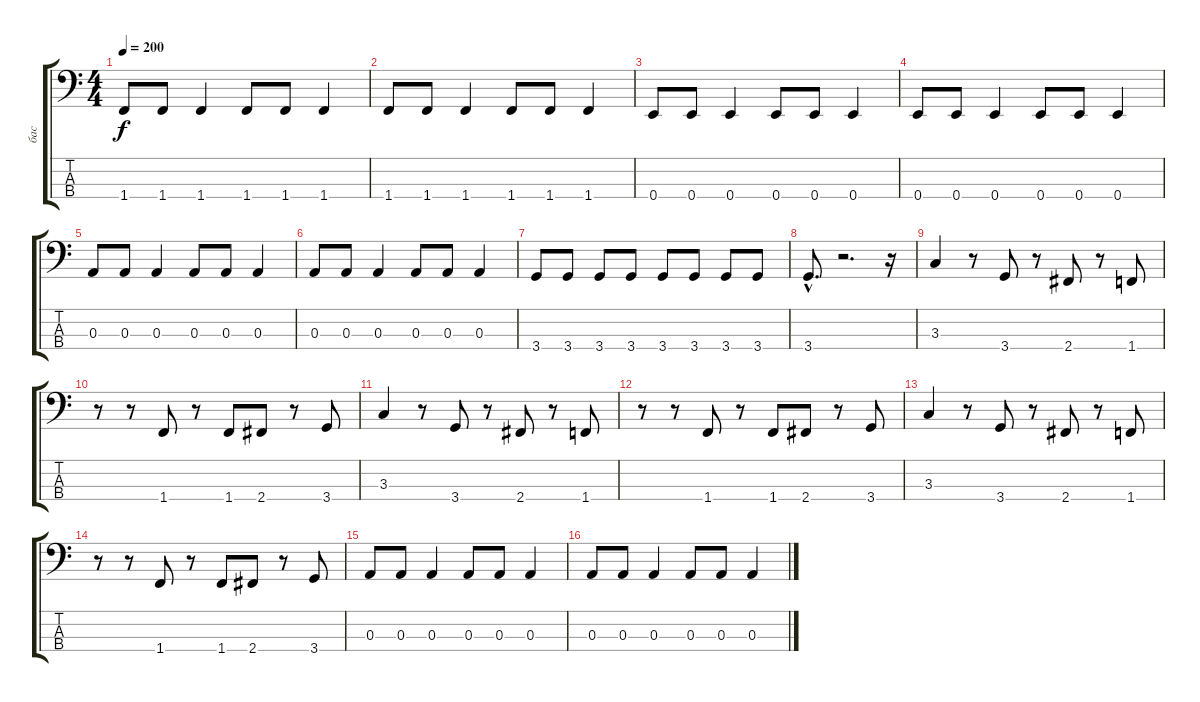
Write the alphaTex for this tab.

\track ("бас" "бас") {instrument electricbasspick}
\staff {score tabs}
\tuning (G2 D2 A1 E1) {hide}
\ts (4 4)
\tempo 200
\clef f4
\ks c
1.4.8{dy f} 1.4.8 1.4.4 1.4.8 1.4.8 1.4.4 |
1.4.8 1.4.8 1.4.4 1.4.8 1.4.8 1.4.4 |
0.4.8 0.4.8 0.4.4 0.4.8 0.4.8 0.4.4 |
0.4.8 0.4.8 0.4.4 0.4.8 0.4.8 0.4.4 |
0.3.8 0.3.8 0.3.4 0.3.8 0.3.8 0.3.4 |
0.3.8 0.3.8 0.3.4 0.3.8 0.3.8 0.3.4 |
3.4.8 3.4.8 3.4.8 3.4.8 3.4.8 3.4.8 3.4.8 3.4.8 |
3.4{hac}.8{d} r.2{d} r.16 |
3.3.4 r.8 3.4.8 r.8 2.4.8 r.8 1.4.8 |
r.8 r.8 1.4.8 r.8 1.4.8 2.4.8 r.8 3.4.8 |
3.3.4 r.8 3.4.8 r.8 2.4.8 r.8 1.4.8 |
r.8 r.8 1.4.8 r.8 1.4.8 2.4.8 r.8 3.4.8 |
3.3.4 r.8 3.4.8 r.8 2.4.8 r.8 1.4.8 |
r.8 r.8 1.4.8 r.8 1.4.8 2.4.8 r.8 3.4.8 |
0.3.8 0.3.8 0.3.4 0.3.8 0.3.8 0.3.4 |
0.3.8 0.3.8 0.3.4 0.3.8 0.3.8 0.3.4
